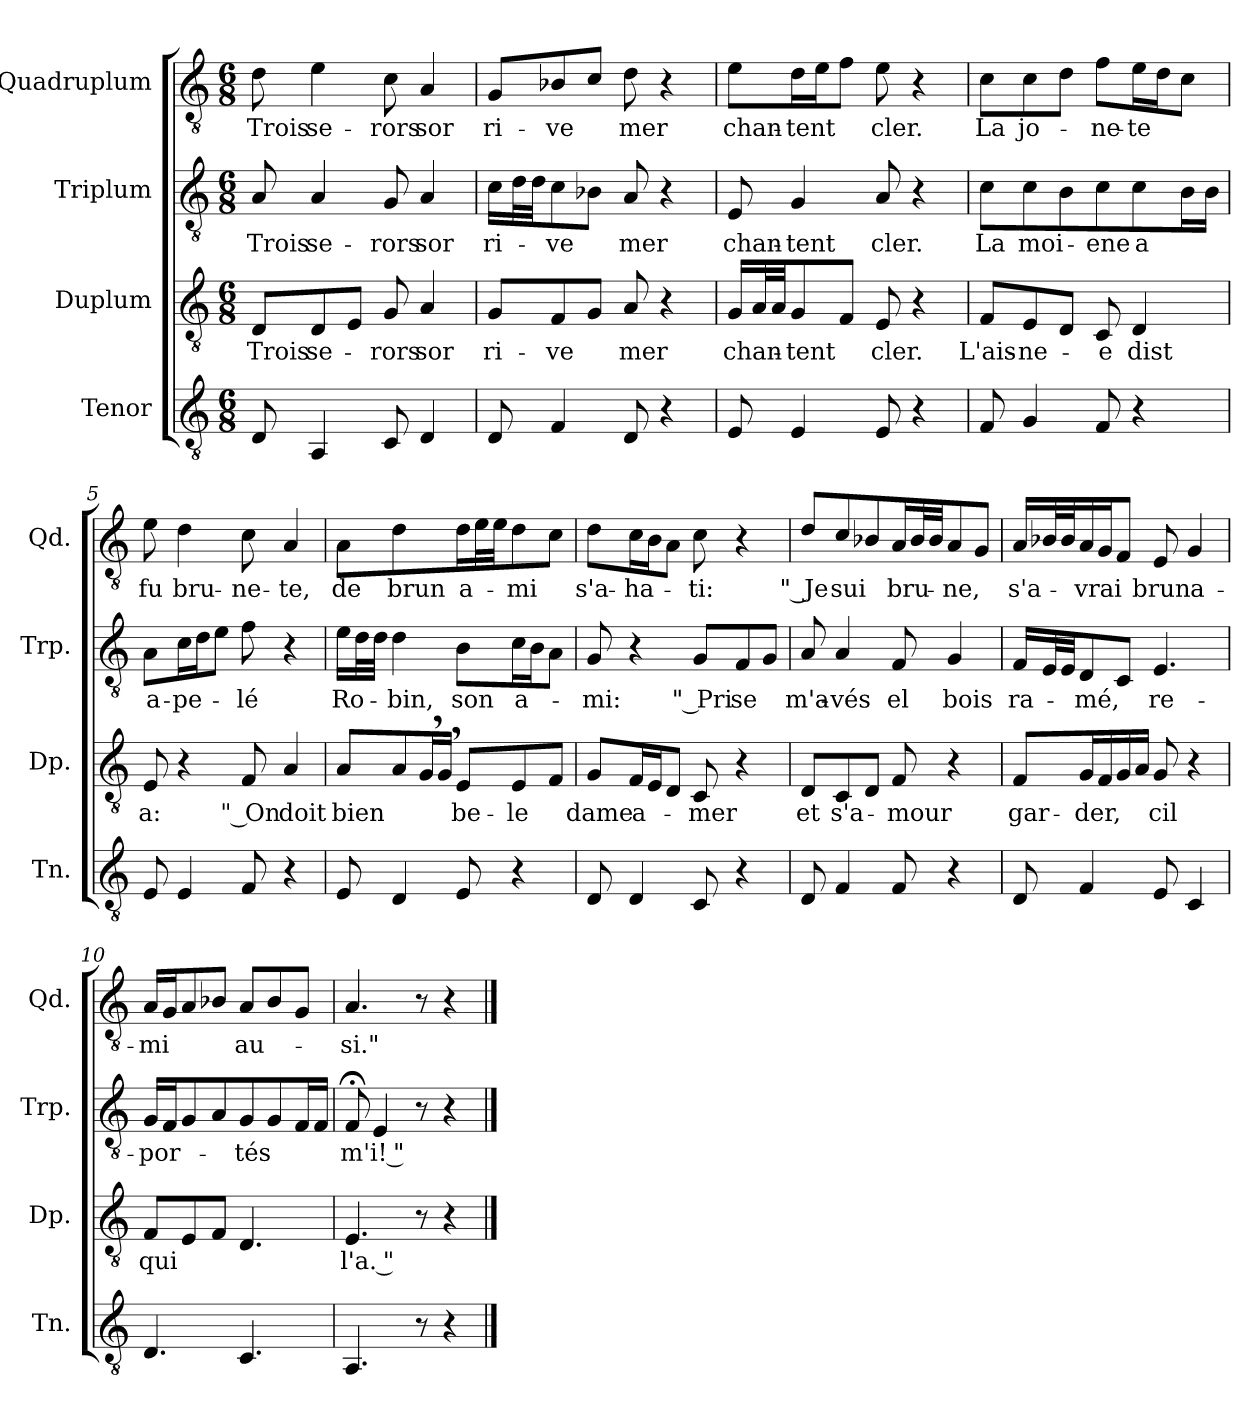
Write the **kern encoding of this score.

**kern	**kern	**text	**kern	**text	**kern	**text
*part4	*part3	*part3	*part2	*part2	*part1	*part1
*staff4	*staff3	*staff3	*staff2	*staff2	*staff1	*staff1
*I"Tenor	*I"Duplum	*	*I"Triplum	*	*I"Quadruplum	*
*I'Tn.	*I'Dp.	*	*I'Trp.	*	*I'Qd.	*
*clefGv2	*clefGv2	*	*clefGv2	*	*clefGv2	*
*k[]	*k[]	*	*k[]	*	*k[]	*
*M6/8	*M6/8	*	*M6/8	*	*M6/8	*
=1	=1	=1	=1	=1	=1	=1
!	!	!LO:LY:b	!	!LO:LY:b	!	!LO:LY:b
8D/	8D/L	Trois	8A/	Trois	8d\	Trois
!	!	!LO:LY:b	!	!LO:LY:b	!	!LO:LY:b
4AA/	8D/	se-	4A/	se-	4e\	se-
.	8E/J	.	.	.	.	.
!	!	!LO:LY:b	!	!LO:LY:b	!	!LO:LY:b
8C/	8G/	-rors	8G/	-rors	8c\	-rors
!	!	!LO:LY:b	!	!LO:LY:b	!	!LO:LY:b
4D/	4A/	sor	4A/	sor	4A/	sor
=2	=2	=2	=2	=2	=2	=2
!	!	!LO:LY:b	!	!LO:LY:b	!	!LO:LY:b
8D/	8G/L	ri-	16c\LL	ri-	8G/L	ri-
*	*	*	*tremolo	*	*	*
.	.	.	32d\	.	.	.
.	.	.	32d\JJJ	.	.	.
*	*	*	*Xtremolo	*	*	*
!	!	!LO:LY:b	!	!LO:LY:b	!	!LO:LY:b
4F/	8F/	-ve	8c\	-ve	8B-i/	-ve
.	8G/J	.	8B-i\J	.	8c/J	.
!	!	!LO:LY:b	!	!LO:LY:b	!	!LO:LY:b
8D/	8A/	mer	8A/	mer	8d\	mer
4r	4r	.	4r	.	4r	.
=3	=3	=3	=3	=3	=3	=3
!	!	!LO:LY:b	!	!LO:LY:b	!	!LO:LY:b
8E/	16G/LL	chan-	8E/	chan-	8e\L	chan-
*	*tremolo	*	*	*	*	*
.	32A/	.	.	.	.	.
.	32A/JJJ	.	.	.	.	.
*	*Xtremolo	*	*	*	*	*
!	!	!LO:LY:b	!	!LO:LY:b	!	!LO:LY:b
4E/	8G/	-tent	4G/	-tent	16d\L	-tent
.	.	.	.	.	16e\J	.
.	8F/J	.	.	.	8f\J	.
!	!	!LO:LY:b	!	!LO:LY:b	!	!LO:LY:b
8E/	8E/	cler.	8A/	cler.	8e\	cler.
4r	4r	.	4r	.	4r	.
=4	=4	=4	=4	=4	=4	=4
!	!	!LO:LY:b	!	!LO:LY:b	!	!LO:LY:b
8F/	8F/L	L'ais-	8c\L	La	8c\L	La
!	!	!LO:LY:b	!	!LO:LY:b	!	!LO:LY:b
4G/	8E/	-ne-	8c\	moi-	8c\	jo-
.	8D/J	.	8B\J	.	8d\J	.
!	!	!LO:LY:b	!	!LO:LY:b	!	!LO:LY:b
8F/	8C/	-e	8c\L	-ene	8f\L	-ne-
!	!	!LO:LY:b	!	!LO:LY:b	!	!LO:LY:b
4r	4D/	dist	8c\	a	16e\L	-te
.	.	.	.	.	16d\J	.
*	*	*	*tremolo	*	*	*
.	.	.	16B\	.	8c\J	.
.	.	.	16B\JJ	.	.	.
*	*	*	*Xtremolo	*	*	*
=5	=5	=5	=5	=5	=5	=5
!	!	!LO:LY:b	!	!LO:LY:b	!	!LO:LY:b
8E/	8E/	a:	8A\L	a-	8e\	fu
!	!	!	!	!LO:LY:b	!	!LO:LY:b
4E/	4r	.	16c\L	-pe-	4d\	bru-
.	.	.	16d\J	.	.	.
.	.	.	8e\J	.	.	.
!	!	!LO:LY:b	!	!LO:LY:b	!	!LO:LY:b
8F/	8F/	" On	8f\	-lé	8c\	-ne-
!	!	!LO:LY:b	!	!	!	!LO:LY:b
4r	4A/	doit	4r	.	4A/	-te,
!!LO:LB:g=z
=6	=6	=6	=6	=6	=6	=6
!	!	!LO:LY:b	!	!LO:LY:b	!	!LO:LY:b
8E/	8A/L	bien	16e\LL	Ro-	8A/	de
*	*	*	*tremolo	*	*	*
.	.	.	32d\	.	.	.
.	.	.	32d\JJJ	.	.	.
*	*	*	*Xtremolo	*	*	*
!	!	!	!	!LO:LY:b	!	!LO:LY:b
4D/	8A/	.	4d\	-bin,	4d\	brun
*	*tremolo	*	*	*	*	*
.	16G,/	.	.	.	.	.
.	16G,/JJ	.	.	.	.	.
*	*Xtremolo	*	*	*	*	*
!	!	!LO:LY:b	!	!LO:LY:b	!	!LO:LY:b
8E/	8E/L	be-	8B\L	son	16d\LL	a-
*	*	*	*	*	*tremolo	*
.	.	.	.	.	32e\	.
.	.	.	.	.	32e\JJJ	.
*	*	*	*	*	*Xtremolo	*
!	!	!LO:LY:b	!	!LO:LY:b	!	!LO:LY:b
4r	8E/	-le	16c\L	a-	8d\	-mi
.	.	.	16B\J	.	.	.
.	8F/J	.	8A\J	.	8c\J	.
=7	=7	=7	=7	=7	=7	=7
!	!	!LO:LY:b	!	!LO:LY:b	!	!LO:LY:b
8D/	8G/L	dame	8G/	-mi:	8d\L	s'a-
!	!	!LO:LY:b	!	!	!	!LO:LY:b
4D/	16F/L	a-	4r	.	16c\L	-ha-
.	16E/J	.	.	.	16B\J	.
.	8D/J	.	.	.	8A\J	.
!	!	!LO:LY:b	!	!LO:LY:b	!	!LO:LY:b
8C/	8C/	-mer	8G/L	" Pri	8c\	-ti:
!	!	!	!	!LO:LY:b	!	!
4r	4r	.	8F/	-se	4r	.
.	.	.	8G/J	.	.	.
=8	=8	=8	=8	=8	=8	=8
!	!	!LO:LY:b	!	!LO:LY:b	!	!LO:LY:b
8D/	8D/L	et	8A/	m'a-	8d\L	" Je
!	!	!LO:LY:b	!	!LO:LY:b	!	!LO:LY:b
4F/	8C/	s'a-	4A/	-vés	8c\	sui
.	8D/J	.	.	.	8B-i\J	.
!	!	!LO:LY:b	!	!LO:LY:b	!	!LO:LY:b
8F/	8F/	-mour	8F/	el	16A/LL	bru-
*	*	*	*	*	*tremolo	*
.	.	.	.	.	32B-i/	.
.	.	.	.	.	32B-i/JJJ	.
*	*	*	*	*	*Xtremolo	*
!	!	!	!	!LO:LY:b	!	!LO:LY:b
4r	4r	.	4G/	bois	8A/	-ne,
.	.	.	.	.	8G/J	.
=9	=9	=9	=9	=9	=9	=9
!	!	!LO:LY:b	!	!LO:LY:b	!	!LO:LY:b
8D/	8F/L	gar-	16F/LL	ra-	16A/LL	s'a-
*	*	*	*tremolo	*	*	*
*	*	*	*	*	*tremolo	*
.	.	.	32E/	.	32B-i/	.
.	.	.	32E/JJJ	.	32B-i/	.
*	*	*	*	*	*Xtremolo	*
*	*	*	*Xtremolo	*	*	*
!	!	!LO:LY:b	!	!LO:LY:b	!	!LO:LY:b
4F/	16G/L	-der,	8D/	-mé,	16A/	-vrai
.	16F/	.	.	.	16G/J	.
.	16G/	.	8C/J	.	8F/J	.
.	16A/JJ	.	.	.	.	.
!	!	!LO:LY:b	!	!LO:LY:b	!	!LO:LY:b
8E/	8G/	cil	4.E/	re-	8E/	brun
!	!	!	!	!	!	!LO:LY:b
4C/	4r	.	.	.	4G/	a-
=10	=10	=10	=10	=10	=10	=10
!	!	!LO:LY:b	!	!LO:LY:b	!	!LO:LY:b
4.D/	8F/L	qui	16G/LL	-por-	16A/LL	-mi
.	.	.	16F/J	.	16G/J	.
.	8E/	.	8G/	.	8A/	.
.	8F/J	.	8A/J	.	8B-i/J	.
!	!	!	!	!LO:LY:b	!	!LO:LY:b
4.C/	4.D/	.	8G/L	-tés	8A/L	au-
.	.	.	8G/	.	8B-i/	.
*	*	*	*tremolo	*	*	*
.	.	.	16F/	.	8G/J	.
.	.	.	16F/JJ	.	.	.
*	*	*	*Xtremolo	*	*	*
!!LO:PB:g=z
=11	=11	=11	=11	=11	=11	=11
!	!	!LO:LY:b	!	!LO:LY:b	!	!LO:LY:b
4.AA/	4.E/	l'a. "	8F;</	m'i! "	4.A/	-si."
.	.	.	4E/	.	.	.
8r	8r	.	8r	.	8r	.
4r	4r	.	4r	.	4r	.
==	==	==	==	==	==	==
*-	*-	*-	*-	*-	*-	*-
